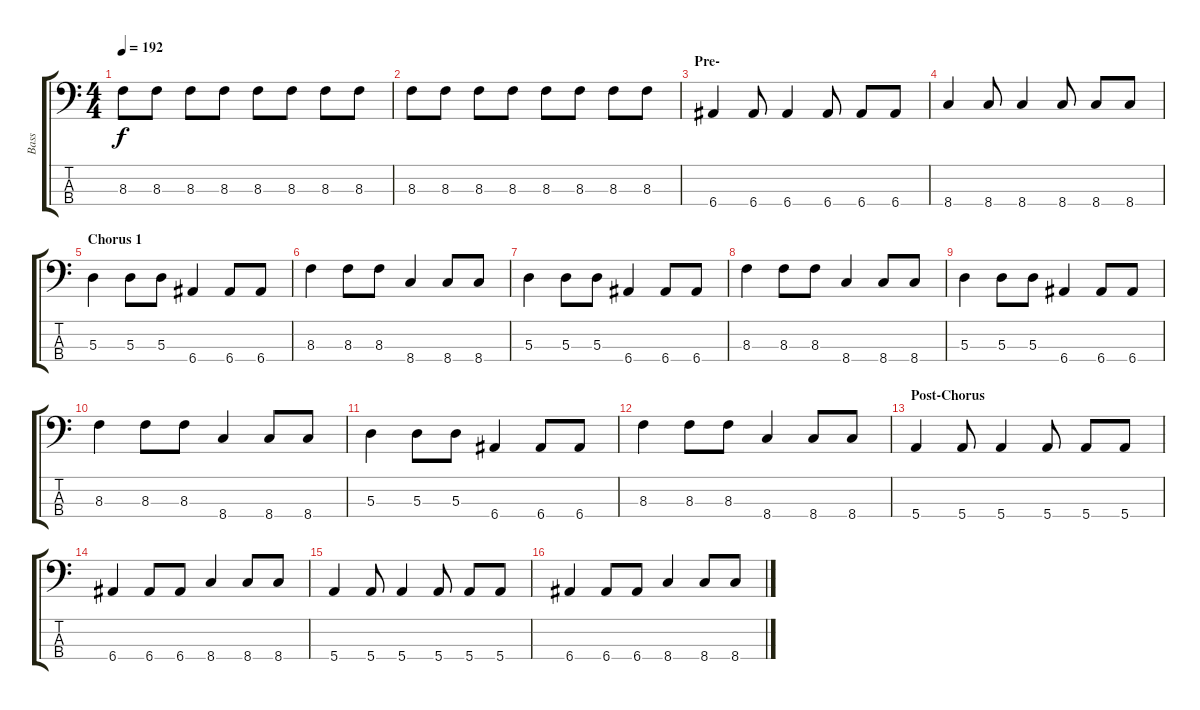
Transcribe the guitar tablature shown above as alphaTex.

\track ("Bass" "Bass") {instrument electricbasspick}
\staff {score tabs}
\tuning (G2 D2 A1 E1) {hide}
\ts (4 4)
\tempo 192
\clef f4
\ks c
8.3.8{dy f} 8.3.8 8.3.8 8.3.8 8.3.8 8.3.8 8.3.8 8.3.8 |
8.3.8 8.3.8 8.3.8 8.3.8 8.3.8 8.3.8 8.3.8 8.3.8 |
\section ("" "Pre-")
6.4.4 6.4.8 6.4.4 6.4.8 6.4.8 6.4.8 |
8.4.4 8.4.8 8.4.4 8.4.8 8.4.8 8.4.8 |
\section ("" "Chorus 1")
5.3.4 5.3.8 5.3.8 6.4.4 6.4.8 6.4.8 |
8.3.4 8.3.8 8.3.8 8.4.4 8.4.8 8.4.8 |
5.3.4 5.3.8 5.3.8 6.4.4 6.4.8 6.4.8 |
8.3.4 8.3.8 8.3.8 8.4.4 8.4.8 8.4.8 |
5.3.4 5.3.8 5.3.8 6.4.4 6.4.8 6.4.8 |
8.3.4 8.3.8 8.3.8 8.4.4 8.4.8 8.4.8 |
5.3.4 5.3.8 5.3.8 6.4.4 6.4.8 6.4.8 |
8.3.4 8.3.8 8.3.8 8.4.4 8.4.8 8.4.8 |
\section ("" "Post-Chorus")
5.4.4 5.4.8 5.4.4 5.4.8 5.4.8 5.4.8 |
6.4.4 6.4.8 6.4.8 8.4.4 8.4.8 8.4.8 |
5.4.4 5.4.8 5.4.4 5.4.8 5.4.8 5.4.8 |
6.4.4 6.4.8 6.4.8 8.4.4 8.4.8 8.4.8
